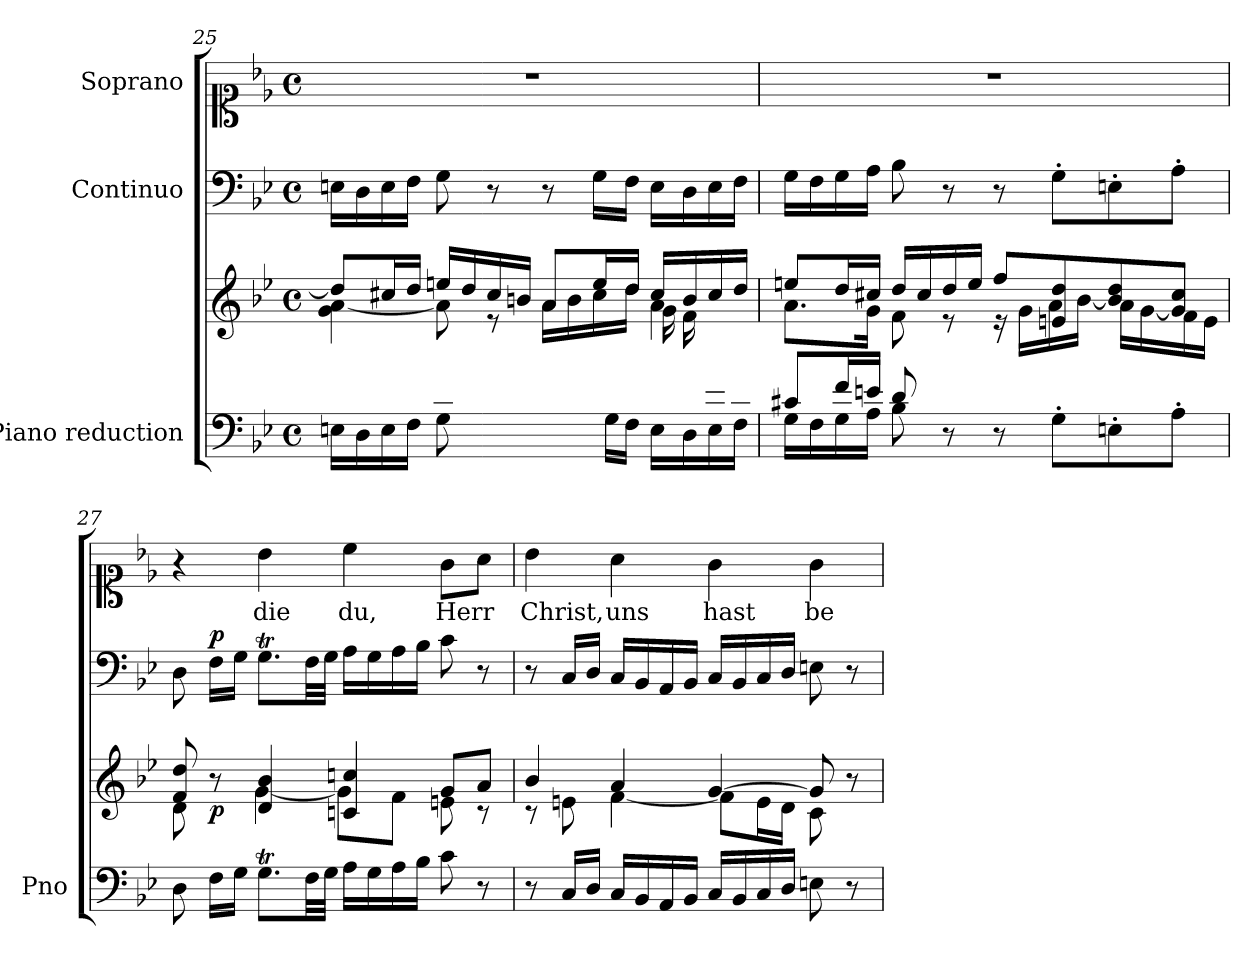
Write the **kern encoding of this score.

**kern	**kern	**dynam	**kern	**dynam	**kern	**text
*part3	*part3	*part3	*part2	*part2	*part1	*part1
*staff4	*staff3	*staff3/4	*staff2	*staff2	*staff1	*staff1
*I"Piano reduction	*	*	*I"Continuo	*	*I"Soprano	*
*I'Pno	*	*	*	*	*	*
!!LO:PB:g=z
*clefF4	*clefG2	*	*clefF4	*	*clefC1	*
*k[b-e-]	*k[b-e-]	*	*k[b-e-]	*	*k[b-e-]	*
*M4/4	*M4/4	*	*M4/4	*	*M4/4	*
*met(c)	*met(c)	*	*met(c)	*	*met(c)	*
=25	=25	=25	=25	=25	=25	=25
*^	*^	*	*	*	*	*
*	*	*	*^	*	*	*	*	*
4ryy	16En\LL	8dd/L]	4g\ [4a\	2.ryy	.	16En\LL	.	1r	.
.	16D\	.	.	.	.	16D\	.	.	.
.	16E\	16cc#X/L	.	.	.	16E\	.	.	.
.	16F\JJ	16dd/JJ	.	.	.	16F\JJ	.	.	.
8c#X/	8G\	16een/LL	8a\]	.	.	8G\	.	.	.
.	.	16dd/	.	.	.	.	.	.	.
8r	8ryy	16cc#/	8r	.	.	8r	.	.	.
.	.	16bn/JJ	.	.	.	.	.	.	.
8r	8ryy	8a/L	16a\LL	.	.	8r	.	.	.
.	.	.	16b\	.	.	.	.	.	.
8A/	16G\LL	16ee/L	16cc#\	.	.	16G\LL	.	.	.
.	16F\JJ	16dd/JJ	16dd\JJ	.	.	16F\JJ	.	.	.
8ryy	16E\LL	16cc#/LL	4a\	16g\LL	.	16E\LL	.	.	.
.	16D\	16b/	.	16f\	.	16D\	.	.	.
16en/	16E\	16cc#/	.	8ryy	.	16E\	.	.	.
16d/JJ	16F\JJ	16dd/JJ	.	.	.	16F\JJ	.	.	.
*	*	*	*v	*v	*	*	*	*	*
=26	=26	=26	=26	=26	=26	=26	=26	=26
8c#X/L	16G\LL	8een/L	8.a\L	.	16G\LL	.	1r	.
.	16F\	.	.	.	16F\	.	.	.
16f/L	16G\	16dd/L	.	.	16G\	.	.	.
16en/JJ	16A\JJ	16cc#X/JJ	16g\Jk	.	16A\JJ	.	.	.
8d/	8B-\	16dd/LL	8f\	.	8B-\	.	.	.
.	.	16cc#/	.	.	.	.	.	.
8r	8ryy	16dd/	8r	.	8r	.	.	.
.	.	16ee/JJ	.	.	.	.	.	.
8r	8ryy	8ff/L	16r	.	8r	.	.	.
.	.	.	16g\LL	.	.	.	.	.
8ryy	8G'\L	8en/ 8dd/	16a\	.	8G'\L	.	.	.
.	.	.	[16b-\JJ	.	.	.	.	.
4ryy	8En'\	8b-/] 8dd/	16a\LL	.	8En'\	.	.	.
.	.	.	[16g\	.	.	.	.	.
.	8A'\J	8g/] 8cc#/J	16f\	.	8A'\J	.	.	.
.	.	.	16e\JJ	.	.	.	.	.
*v	*v	*	*	*	*	*	*	*
=27	=27	=27	=27	=27	=27	=27	=27
8D\	8f/ 8dd/	8d\	.	8D\	.	4r	.
!	!	!	!LO:DY:b	!	!LO:DY:a	!	!
16F\LL	8r	8ryy	p	16F\LL	p	.	.
16G\JJ	.	.	.	16G\JJ	.	.	.
!	!	!	!	!	!	!	!LO:LY:b
8.GT\L	4d/ 4b-/	[4g\	.	8.GT\L	.	4b-\	die
32F\LL	.	.	.	32F\LL	.	.	.
32G\JJJ	.	.	.	32G\JJJ	.	.	.
!	!	!	!	!	!	!	!LO:LY:b
16A\LL	4cn/ 4ccn/	8g\L]	.	16A\LL	.	4cc\	du,
16G\	.	.	.	16G\	.	.	.
16A\	.	8f\J	.	16A\	.	.	.
16B-\JJ	.	.	.	16B-\JJ	.	.	.
!	!	!	!	!	!	!	!LO:LY:b
8c\	8g/L	8en\	.	8c\	.	8g\L	Herr
8r	8a/J	8r	.	8r	.	8a\J	.
!!LO:LB:g=z
=28	=28	=28	=28	=28	=28	=28	=28
!	!	!	!	!	!	!	!LO:LY:b
8r	4b-/	8r	.	8r	.	4b-\	Christ,
16C/LL	.	8en\	.	16C/LL	.	.	.
16D/JJ	.	.	.	16D/JJ	.	.	.
!	!	!	!	!	!	!	!LO:LY:b
16C/LL	4a/	[4f\	.	16C/LL	.	4a\	uns
16BB-/	.	.	.	16BB-/	.	.	.
16AA/	.	.	.	16AA/	.	.	.
16BB-/JJ	.	.	.	16BB-/JJ	.	.	.
!	!	!	!	!	!	!	!LO:LY:b
16C/LL	[4g/	8f\L]	.	16C/LL	.	4g\	hast
16BB-/	.	.	.	16BB-/	.	.	.
16C/	.	16e\L	.	16C/	.	.	.
16D/JJ	.	16d\JJ	.	16D/JJ	.	.	.
!	!	!	!	!	!	!	!LO:LY:b
8En\	8g/]	8c\	.	8En\	.	4g\	be-
8r	8r	8ryy	.	8r	.	.	.
*	*v	*v	*	*	*	*	*
=	=	=	=	=	=	=
*-	*-	*-	*-	*-	*-	*-
